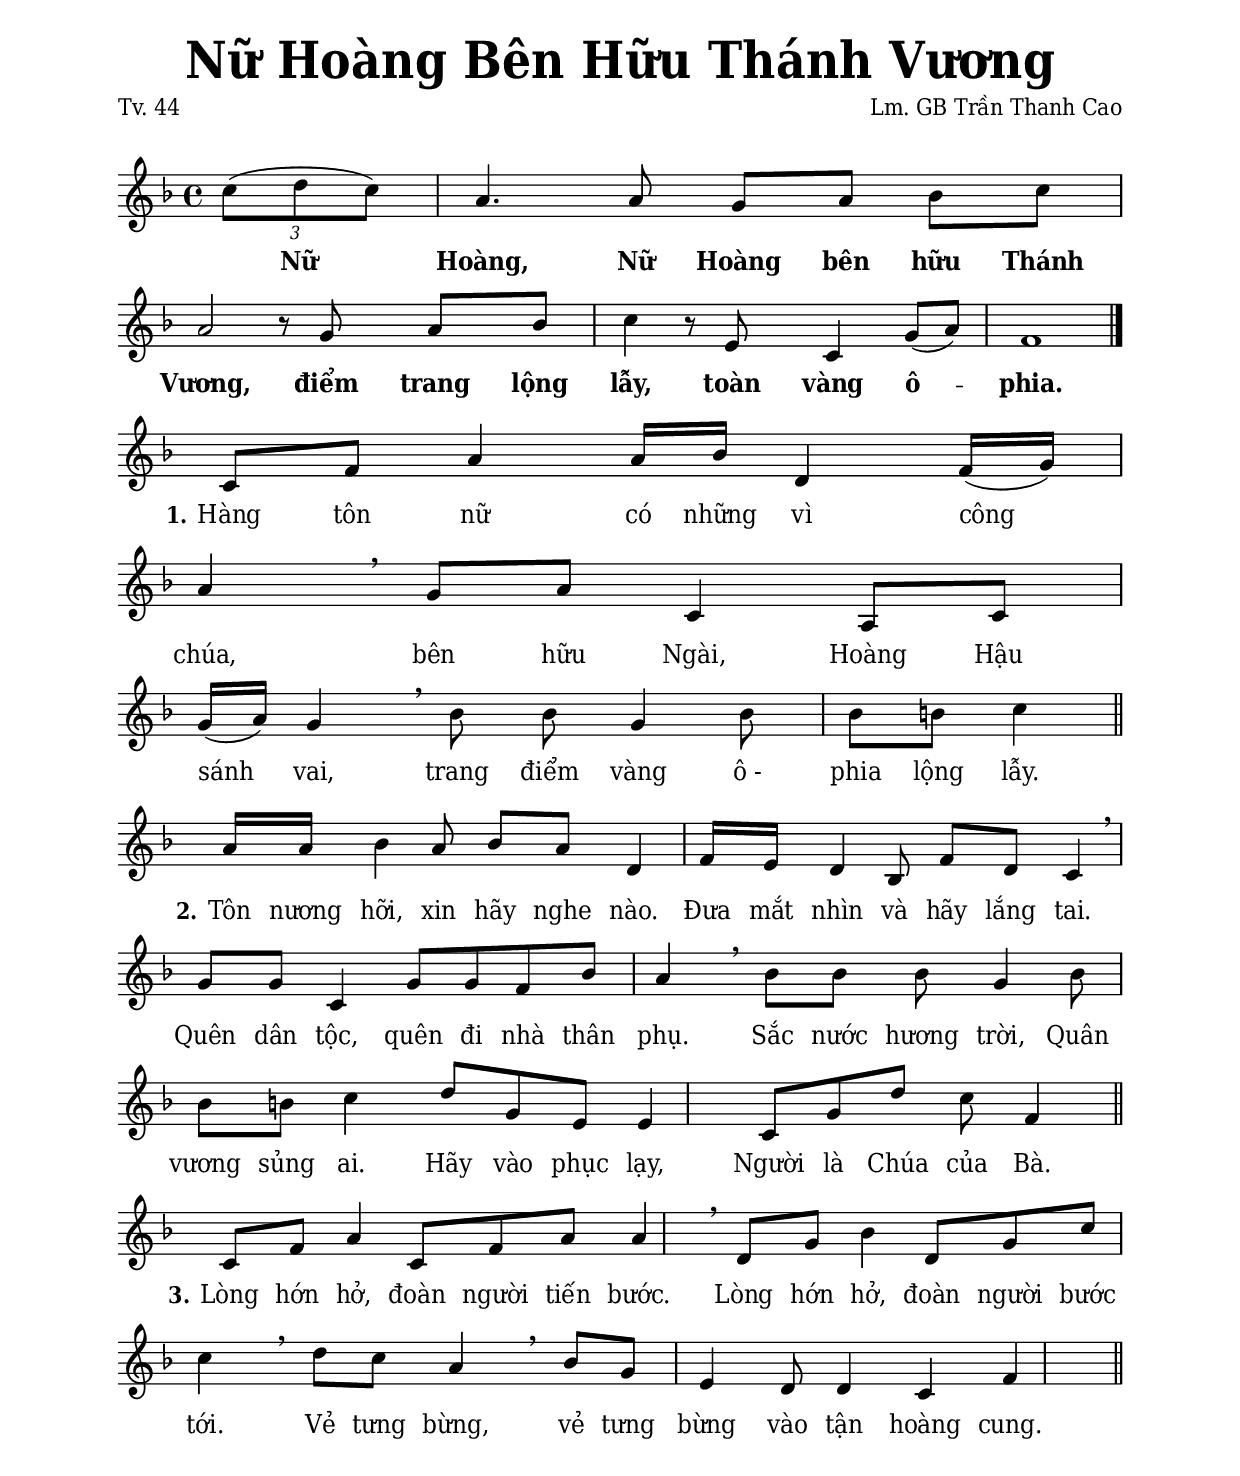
% Cài đặt chung
\version "2.22.1"
\include "english.ly"

\header {
  title = \markup { \fontsize #3 "Nữ Hoàng Bên Hữu Thánh Vương" }
  poet = "Tv. 44"
  composer = "Lm. GB Trần Thanh Cao"
  arranger = " "
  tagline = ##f
}

% Nhạc điệp khúc
nhacDiepKhuc = \relative c'' {
  \partial 4 \tuplet 3/2 { c8 (d c) } |
  a4. a8 g a bf c |
  a2 r8 g a bf |
  c4 r8 e, c4 g'8 (a) |
  f1 \bar "|."
}

% Nhạc phiên khúc
nhacPhienKhucMot = \relative c' {
  c8 f a4 a16 bf d,4 f16 ([g]) a4 \breathe
  g8 a c,4 a8 c g'16 ([a]) g4 \breathe
  bf8 bf g4 bf8 bf b! c4 \bar "||"
}

nhacPhienKhucHai = \relative c'' {
  a16 a bf4 a8 bf a d,4 f16 e d4 bf8 f' d c4 \breathe
  g'8 g c,4 g'8 g f bf a4 \breathe
  bf8 bf bf g4
  bf8 bf b! c4 d8 g, e e4 c8 g' d' c f,4 \bar "||"
}

nhacPhienKhucBa = \relative c' {
  8 f a4 c,8 f a a4 \breathe
  d,8 g bf4 d,8 g c c4 \breathe
  d8 c a4 \breathe
  bf8 g e4 d8 d4 c f \bar "||"
}

% Lời điệp khúc
loiDiepKhuc = \lyricmode {
  "       Nữ" Hoàng, Nữ Hoàng bên hữu Thánh Vương,
  điểm trang lộng lẫy, toàn vàng ô -- phia.
}

% Lời phiên khúc
loiPhienKhucMot = \lyricmode {
  \set stanza = #"1."
  Hàng tôn nữ có những vì công chúa,
  bên hữu Ngài, Hoàng Hậu sánh vai,
  trang điểm vàng "ô -" phia lộng lẫy.
}

loiPhienKhucHai = \lyricmode {
  \set stanza = #"2."
  Tôn nương hỡi, xin hãy nghe nào.
  Đưa mắt nhìn và hãy lắng tai.
  Quên dân tộc, quên đi nhà thân phụ.
  Sắc nước hương trời, Quân vương sủng ai.
  Hãy vào phục lạy, Người là Chúa của Bà.
}

loiPhienKhucBa = \lyricmode {
  \set stanza = #"3."
  Lòng hớn hở, đoàn người tiến bước.
  Lòng hớn hở, đoàn người bước tới.
  Vẻ tưng bừng, vẻ tưng bừng vào tận hoàng cung.
}


% Dàn trang
\paper {
  #(set-paper-size "a4")
  top-margin = 20\mm
  bottom-margin = 10\mm
  left-margin = 20\mm
  right-margin = 20\mm
  indent = #0
  #(define fonts
    (make-pango-font-tree
      "Deja Vu Serif Condensed"
      "Deja Vu Serif Condensed"
      "Deja Vu Serif Condensed"
      (/ 20 20)))
  page-count = #1
  system-system-spacing = #'((basic-distance . 12.5)
                             (minimum-distance . 12.5)
                             (padding . 1))
  score-system-spacing = #'((basic-distance . 12.5)
                             (minimum-distance . 12.5)
                             (padding . 1))
}

TongNhip = {
  \key f \major \time 4/4
  \set Timing.beamExceptions = #'()
  \set Timing.baseMoment = #(ly:make-moment 1/4)
  \set Timing.beatStructure = #'(1 1 1 1)
}

\score {
  \new ChoirStaff <<
    \new Staff = diepKhuc \with {
        \consists "Merge_rests_engraver"
        %\magnifyStaff #(magstep +1)
      }
      <<
      \new Voice = beSop {
        \TongNhip \nhacDiepKhuc
      }
    >>
    \new Lyrics \with {
          \override VerticalAxisGroup.
            nonstaff-relatedstaff-spacing.padding = #1.2
          \override VerticalAxisGroup.
            nonstaff-unrelatedstaff-spacing.padding = #1
        }
        \lyricsto beSop \loiDiepKhuc
  >>
  \layout {
    \override Lyrics.LyricText.font-series = #'bold
    %\override Lyrics.LyricText.font-size = #+2
    \override Lyrics.LyricSpace.minimum-distance = #4.0
    \override Score.BarNumber.break-visibility = ##(#f #f #f)
    \override Score.SpacingSpanner.uniform-stretching = ##t
  }
}

\score {
  \new ChoirStaff <<
    \new Staff = phienKhuc \with {
        %\magnifyStaff #(magstep +1)
      }
      <<
      \new Voice = beSop {
        \key f \major \time 4/4 \nhacPhienKhucMot
      }
    >>
    \new Lyrics \with {
          \override VerticalAxisGroup.
            nonstaff-relatedstaff-spacing.padding = #1
          \override VerticalAxisGroup.
            nonstaff-unrelatedstaff-spacing.padding = #1
        }
        \lyricsto beSop \loiPhienKhucMot
  >>
  \layout {
    \override Staff.TimeSignature.transparent = ##t
    %\override Lyrics.LyricText.font-size = #+2
    \override Lyrics.LyricSpace.minimum-distance = #3.0
    \override Score.BarNumber.break-visibility = ##(#f #f #f)
    \override Score.SpacingSpanner.uniform-stretching = ##t
    \set Score.barAlways = ##t
    \set Score.defaultBarType = ""
  } 
}

\score {
  \new ChoirStaff <<
    \new Staff = phienKhuc \with {
        %\magnifyStaff #(magstep +1)
      }
      <<
      \new Voice = beSop {
        \key f \major \time 4/4 \nhacPhienKhucHai
      }
    >>
    \new Lyrics \with {
          \override VerticalAxisGroup.
            nonstaff-relatedstaff-spacing.padding = #1.2
          \override VerticalAxisGroup.
            nonstaff-unrelatedstaff-spacing.padding = #1
        }
        \lyricsto beSop \loiPhienKhucHai
  >>
  \layout {
    \override Staff.TimeSignature.transparent = ##t
    %\override Lyrics.LyricText.font-size = #+2
    \override Lyrics.LyricSpace.minimum-distance = #1.7
    \override Score.BarNumber.break-visibility = ##(#f #f #f)
    \override Score.SpacingSpanner.uniform-stretching = ##t
    \set Score.barAlways = ##t
    \set Score.defaultBarType = ""
  } 
}

\score {
  \new ChoirStaff <<
    \new Staff = phienKhuc \with {
        %\magnifyStaff #(magstep +1)
      }
      <<
      \new Voice = beSop {
        \key f \major \time 4/4 \nhacPhienKhucBa
      }
    >>
    \new Lyrics \with {
          \override VerticalAxisGroup.
            nonstaff-relatedstaff-spacing.padding = #1.2
          \override VerticalAxisGroup.
            nonstaff-unrelatedstaff-spacing.padding = #1
        }
        \lyricsto beSop \loiPhienKhucBa
  >>
  \layout {
    \override Staff.TimeSignature.transparent = ##t
    %\override Lyrics.LyricText.font-size = #+2
    \override Lyrics.LyricSpace.minimum-distance = #1.6
    \override Score.BarNumber.break-visibility = ##(#f #f #f)
    \override Score.SpacingSpanner.uniform-stretching = ##t
    \set Score.barAlways = ##t
    \set Score.defaultBarType = ""
  } 
}
